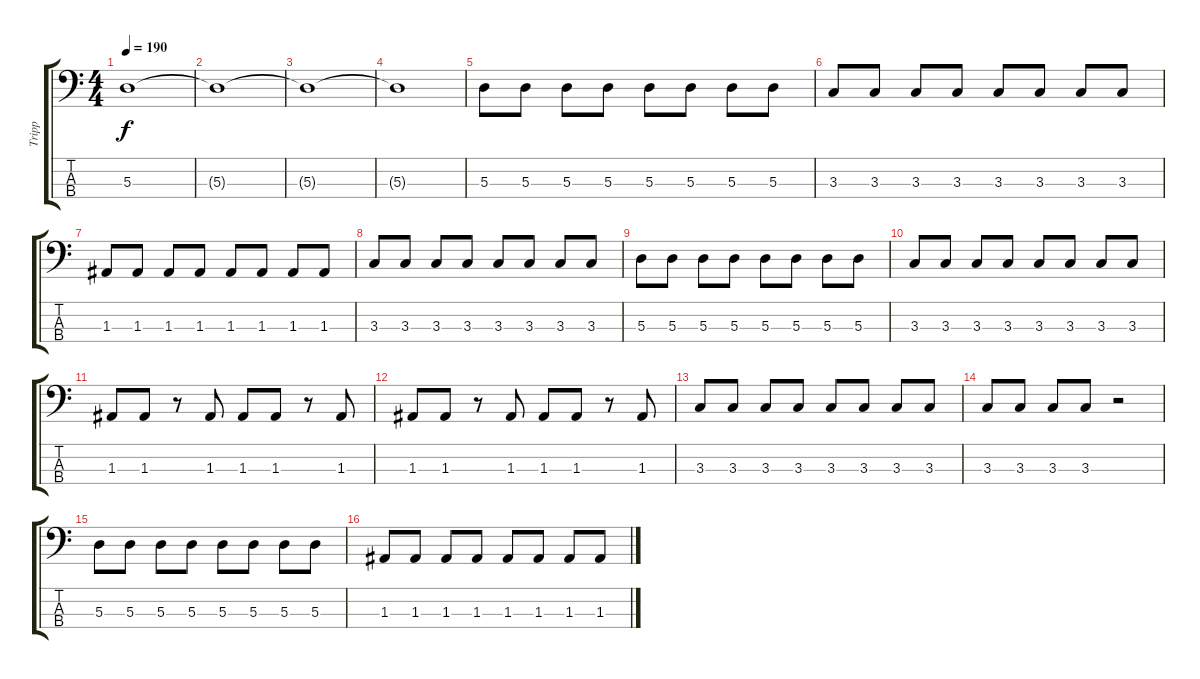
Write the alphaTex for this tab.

\track ("Tripp" "Tripp") {instrument electricbasspick}
\staff {score tabs}
\tuning (G2 D2 A1 E1) {hide}
\ts (4 4)
\tempo 190
\clef f4
\ks c
5.3.1{dy f} |
5.3{t}.1 |
5.3{t}.1 |
5.3{t}.1 |
5.3.8 5.3.8 5.3.8 5.3.8 5.3.8 5.3.8 5.3.8 5.3.8 |
3.3.8 3.3.8 3.3.8 3.3.8 3.3.8 3.3.8 3.3.8 3.3.8 |
1.3.8 1.3.8 1.3.8 1.3.8 1.3.8 1.3.8 1.3.8 1.3.8 |
3.3.8 3.3.8 3.3.8 3.3.8 3.3.8 3.3.8 3.3.8 3.3.8 |
5.3.8 5.3.8 5.3.8 5.3.8 5.3.8 5.3.8 5.3.8 5.3.8 |
3.3.8 3.3.8 3.3.8 3.3.8 3.3.8 3.3.8 3.3.8 3.3.8 |
1.3.8 1.3.8 r.8 1.3.8 1.3.8 1.3.8 r.8 1.3.8 |
1.3.8 1.3.8 r.8 1.3.8 1.3.8 1.3.8 r.8 1.3.8 |
3.3.8 3.3.8 3.3.8 3.3.8 3.3.8 3.3.8 3.3.8 3.3.8 |
3.3.8 3.3.8 3.3.8 3.3.8 r.2 |
5.3.8 5.3.8 5.3.8 5.3.8 5.3.8 5.3.8 5.3.8 5.3.8 |
1.3.8 1.3.8 1.3.8 1.3.8 1.3.8 1.3.8 1.3.8 1.3.8
